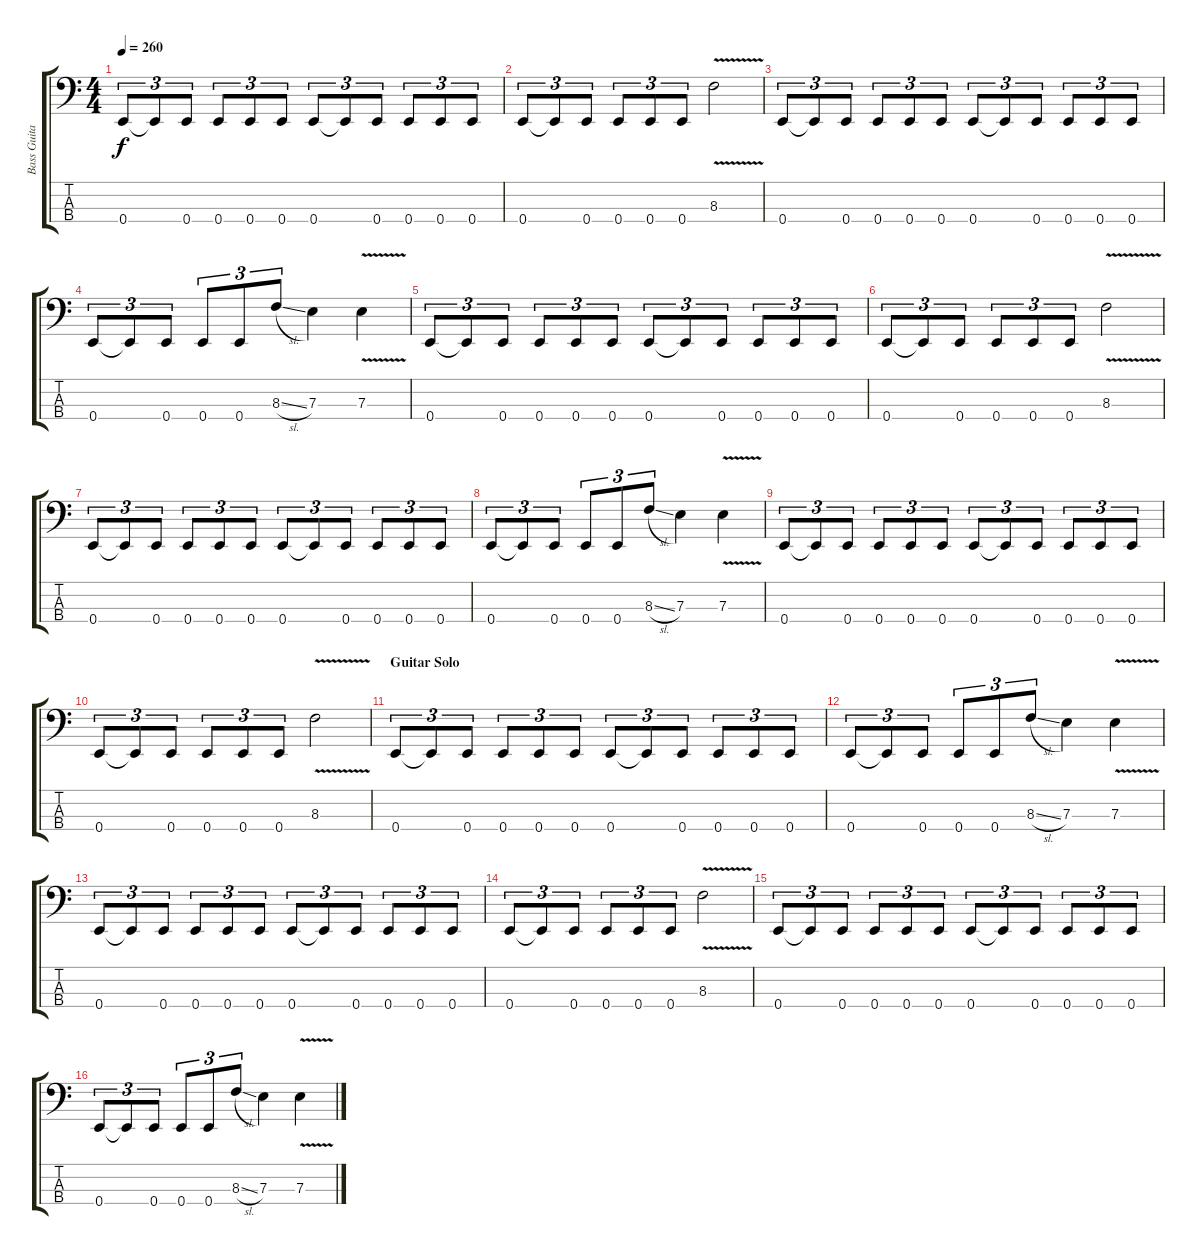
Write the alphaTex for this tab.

\track ("Bass Guitar (Dave Ellefson)" "Bass Guita") {instrument electricbasspick}
\staff {score tabs}
\tuning (G2 D2 A1 E1) {hide}
\ts (4 4)
\tempo 260
\clef f4
\ks c
0.4.8{tu (3 2) dy f} 0.4{t}.8{tu (3 2)} 0.4.8{tu (3 2)} 0.4.8{tu (3 2)} 0.4.8{tu (3 2)} 0.4.8{tu (3 2)} 0.4.8{tu (3 2)} 0.4{t}.8{tu (3 2)} 0.4.8{tu (3 2)} 0.4.8{tu (3 2)} 0.4.8{tu (3 2)} 0.4.8{tu (3 2)} |
0.4.8{tu (3 2)} 0.4{t}.8{tu (3 2)} 0.4.8{tu (3 2)} 0.4.8{tu (3 2)} 0.4.8{tu (3 2)} 0.4.8{tu (3 2)} 8.3{v}.2 |
0.4.8{tu (3 2)} 0.4{t}.8{tu (3 2)} 0.4.8{tu (3 2)} 0.4.8{tu (3 2)} 0.4.8{tu (3 2)} 0.4.8{tu (3 2)} 0.4.8{tu (3 2)} 0.4{t}.8{tu (3 2)} 0.4.8{tu (3 2)} 0.4.8{tu (3 2)} 0.4.8{tu (3 2)} 0.4.8{tu (3 2)} |
0.4.8{tu (3 2)} 0.4{t}.8{tu (3 2)} 0.4.8{tu (3 2)} 0.4.8{tu (3 2)} 0.4.8{tu (3 2)} 8.3{sl}.8{tu (3 2)} 7.3.4 7.3{v}.4 |
0.4.8{tu (3 2)} 0.4{t}.8{tu (3 2)} 0.4.8{tu (3 2)} 0.4.8{tu (3 2)} 0.4.8{tu (3 2)} 0.4.8{tu (3 2)} 0.4.8{tu (3 2)} 0.4{t}.8{tu (3 2)} 0.4.8{tu (3 2)} 0.4.8{tu (3 2)} 0.4.8{tu (3 2)} 0.4.8{tu (3 2)} |
0.4.8{tu (3 2)} 0.4{t}.8{tu (3 2)} 0.4.8{tu (3 2)} 0.4.8{tu (3 2)} 0.4.8{tu (3 2)} 0.4.8{tu (3 2)} 8.3{v}.2 |
0.4.8{tu (3 2)} 0.4{t}.8{tu (3 2)} 0.4.8{tu (3 2)} 0.4.8{tu (3 2)} 0.4.8{tu (3 2)} 0.4.8{tu (3 2)} 0.4.8{tu (3 2)} 0.4{t}.8{tu (3 2)} 0.4.8{tu (3 2)} 0.4.8{tu (3 2)} 0.4.8{tu (3 2)} 0.4.8{tu (3 2)} |
0.4.8{tu (3 2)} 0.4{t}.8{tu (3 2)} 0.4.8{tu (3 2)} 0.4.8{tu (3 2)} 0.4.8{tu (3 2)} 8.3{sl}.8{tu (3 2)} 7.3.4 7.3{v}.4 |
0.4.8{tu (3 2)} 0.4{t}.8{tu (3 2)} 0.4.8{tu (3 2)} 0.4.8{tu (3 2)} 0.4.8{tu (3 2)} 0.4.8{tu (3 2)} 0.4.8{tu (3 2)} 0.4{t}.8{tu (3 2)} 0.4.8{tu (3 2)} 0.4.8{tu (3 2)} 0.4.8{tu (3 2)} 0.4.8{tu (3 2)} |
0.4.8{tu (3 2)} 0.4{t}.8{tu (3 2)} 0.4.8{tu (3 2)} 0.4.8{tu (3 2)} 0.4.8{tu (3 2)} 0.4.8{tu (3 2)} 8.3{v}.2 |
\section ("" "Guitar Solo")
0.4.8{tu (3 2)} 0.4{t}.8{tu (3 2)} 0.4.8{tu (3 2)} 0.4.8{tu (3 2)} 0.4.8{tu (3 2)} 0.4.8{tu (3 2)} 0.4.8{tu (3 2)} 0.4{t}.8{tu (3 2)} 0.4.8{tu (3 2)} 0.4.8{tu (3 2)} 0.4.8{tu (3 2)} 0.4.8{tu (3 2)} |
0.4.8{tu (3 2)} 0.4{t}.8{tu (3 2)} 0.4.8{tu (3 2)} 0.4.8{tu (3 2)} 0.4.8{tu (3 2)} 8.3{sl}.8{tu (3 2)} 7.3.4 7.3{v}.4 |
0.4.8{tu (3 2)} 0.4{t}.8{tu (3 2)} 0.4.8{tu (3 2)} 0.4.8{tu (3 2)} 0.4.8{tu (3 2)} 0.4.8{tu (3 2)} 0.4.8{tu (3 2)} 0.4{t}.8{tu (3 2)} 0.4.8{tu (3 2)} 0.4.8{tu (3 2)} 0.4.8{tu (3 2)} 0.4.8{tu (3 2)} |
0.4.8{tu (3 2)} 0.4{t}.8{tu (3 2)} 0.4.8{tu (3 2)} 0.4.8{tu (3 2)} 0.4.8{tu (3 2)} 0.4.8{tu (3 2)} 8.3{v}.2 |
0.4.8{tu (3 2)} 0.4{t}.8{tu (3 2)} 0.4.8{tu (3 2)} 0.4.8{tu (3 2)} 0.4.8{tu (3 2)} 0.4.8{tu (3 2)} 0.4.8{tu (3 2)} 0.4{t}.8{tu (3 2)} 0.4.8{tu (3 2)} 0.4.8{tu (3 2)} 0.4.8{tu (3 2)} 0.4.8{tu (3 2)} |
0.4.8{tu (3 2)} 0.4{t}.8{tu (3 2)} 0.4.8{tu (3 2)} 0.4.8{tu (3 2)} 0.4.8{tu (3 2)} 8.3{sl}.8{tu (3 2)} 7.3.4 7.3{v}.4
